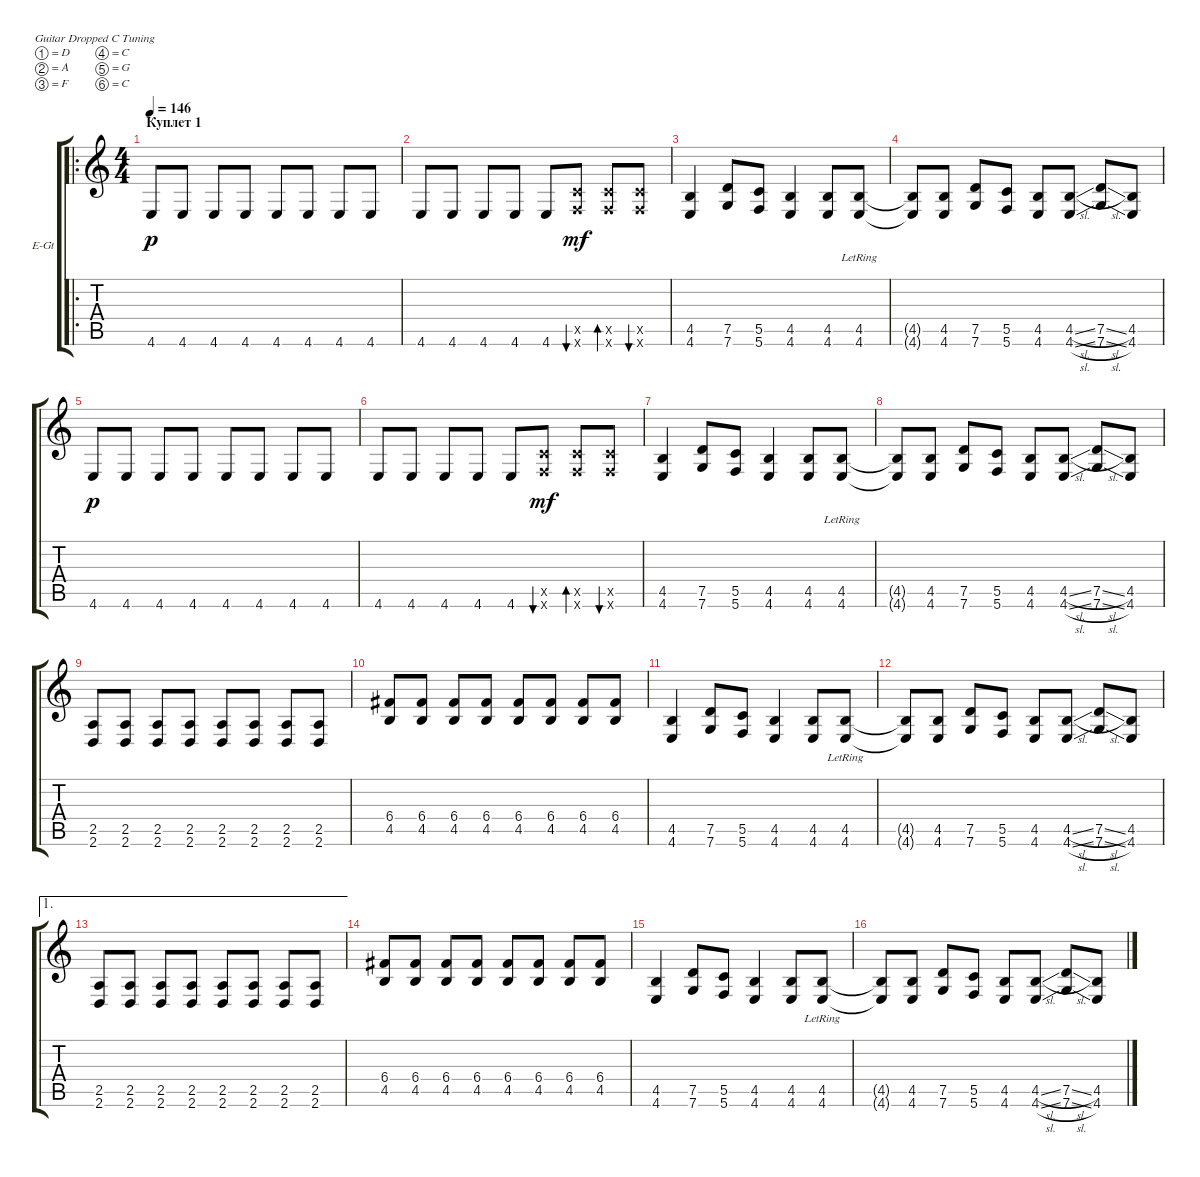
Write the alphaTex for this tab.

\defaultSystemsLayout 4
\bracketExtendMode groupsimilarinstruments
\firstSystemTrackNameOrientation horizontal
\otherSystemsTrackNameOrientation horizontal
\track ("Guitar" "E-Gt") {instrument distortionguitar}
\staff {score tabs}
\tuning (D4 A3 F3 C3 G2 C2)
\ro
\ts (4 4)
\section ("" "Куплет 1")
\tempo 146
\clef g2
\ks c
4.6.8{dy p} 4.6.8 4.6.8 4.6.8 4.6.8 4.6.8 4.6.8 4.6.8 |
4.6.8 4.6.8 4.6.8 4.6.8 4.6.8 (5.6{x} 5.5{x}).8{bu 30 dy mf} (5.5{x} 5.6{x}).8{bd 30} (5.5{x} 5.6{x}).8{bu 30} |
(4.6 4.5).4 (7.6 7.5).8 (5.6 5.5).8 (4.6 4.5).4 (4.6 4.5).8 (4.6{lr} 4.5).8 |
(4.6{t} 4.5{t}).8 (4.6 4.5).8 (7.6 7.5).8 (5.6 5.5).8 (4.6 4.5).8 (4.6{sl} 4.5{sl}).8 (7.6{sl} 7.5{sl}).8 (4.6 4.5).8 |
4.6.8{dy p} 4.6.8 4.6.8 4.6.8 4.6.8 4.6.8 4.6.8 4.6.8 |
4.6.8 4.6.8 4.6.8 4.6.8 4.6.8 (5.6{x} 5.5{x}).8{bu 30 dy mf} (5.5{x} 5.6{x}).8{bd 30} (5.5{x} 5.6{x}).8{bu 30} |
(4.6 4.5).4 (7.6 7.5).8 (5.6 5.5).8 (4.6 4.5).4 (4.6 4.5).8 (4.6{lr} 4.5).8 |
(4.6{t} 4.5{t}).8 (4.6 4.5).8 (7.6 7.5).8 (5.6 5.5).8 (4.6 4.5).8 (4.6{sl} 4.5{sl}).8 (7.6{sl} 7.5{sl}).8 (4.6 4.5).8 |
(2.6 2.5).8 (2.6 2.5).8 (2.6 2.5).8 (2.6 2.5).8 (2.6 2.5).8 (2.6 2.5).8 (2.6 2.5).8 (2.6 2.5).8 |
(4.5 6.4).8 (4.5 6.4).8 (4.5 6.4).8 (4.5 6.4).8 (4.5 6.4).8 (4.5 6.4).8 (4.5 6.4).8 (4.5 6.4).8 |
(4.6 4.5).4 (7.6 7.5).8 (5.6 5.5).8 (4.6 4.5).4 (4.6 4.5).8 (4.6{lr} 4.5).8 |
(4.6{t} 4.5{t}).8 (4.6 4.5).8 (7.6 7.5).8 (5.6 5.5).8 (4.6 4.5).8 (4.6{sl} 4.5{sl}).8 (7.6{sl} 7.5{sl}).8 (4.6 4.5).8 |
\ae 1
(2.6 2.5).8 (2.6 2.5).8 (2.6 2.5).8 (2.6 2.5).8 (2.6 2.5).8 (2.6 2.5).8 (2.6 2.5).8 (2.6 2.5).8 |
(4.5 6.4).8 (4.5 6.4).8 (4.5 6.4).8 (4.5 6.4).8 (4.5 6.4).8 (4.5 6.4).8 (4.5 6.4).8 (4.5 6.4).8 |
(4.6 4.5).4 (7.6 7.5).8 (5.6 5.5).8 (4.6 4.5).4 (4.6 4.5).8 (4.6{lr} 4.5).8 |
(4.6{t} 4.5{t}).8 (4.6 4.5).8 (7.6 7.5).8 (5.6 5.5).8 (4.6 4.5).8 (4.6{sl} 4.5{sl}).8 (7.6{sl} 7.5{sl}).8 (4.6 4.5).8
